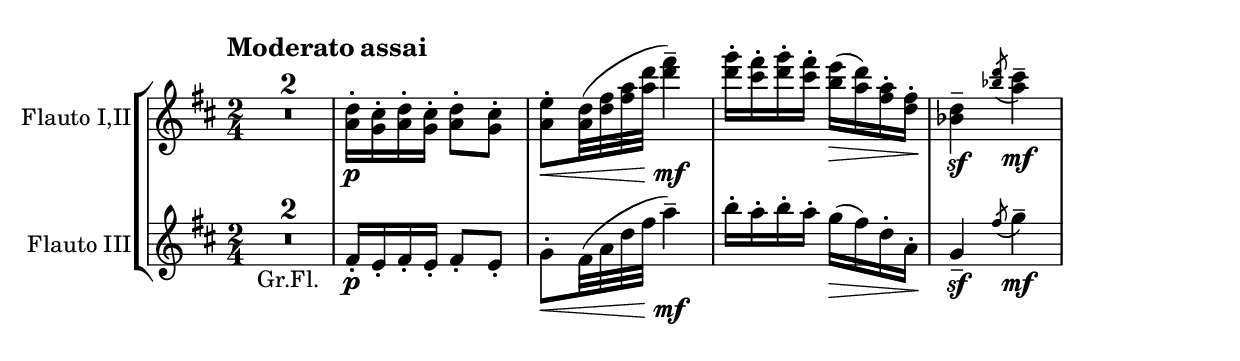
%% DO NOT EDIT this file manually; it is automatically
%% generated from LSR http://lsr.di.unimi.it
%% Make any changes in LSR itself, or in Documentation/snippets/new/ ,
%% and then run scripts/auxiliar/makelsr.py
%%
%% This file is in the public domain.
\version "2.18.0"

\header {
  lsrtags = "headword"

  texidoc = "
Wind headword

"
  doctitle = "Wind headword"
} % begin verbatim

% NR 2.whatever  Wind
% Tchaikovsky
% Nutcracker Suite, VII Dance of the Merlitons
\score {
  \new StaffGroup <<
    \new Staff \relative c'' {
      \set Staff.instrumentName = "Flauto I,II"
      \once \override Score.RehearsalMark.self-alignment-X = #-1
      \once \override Score.RehearsalMark.break-align-symbols = #'(time-signature)
      \once \override Score.TimeSignature.break-align-anchor-alignment = #LEFT
      \once \override Score.RehearsalMark.padding = #4
      \mark \markup \large \bold {Moderato assai}
      \key d \major
      \time 2/4
      \compressFullBarRests
      R2*2
      <d a>16-.\p <cis g>-. <d a>-. <cis g>-. <d a>8-. <cis g>-.
      <e a,>-.\< <d a>32( <fis d> <a fis> <d a> <fis d>4--)\mf
      <g d>16-. <fis cis>-. <g d>-. <fis cis>-.
        <e b>(\> <d a>) <a fis>-. <fis d>-.\!
      <d bes>4--\sf \acciaccatura {<d' bes>8} <cis a>4--\mf
    }
    \new Staff \relative c' {
      \set Staff.instrumentName = "Flauto III"
      \key d \major
      \time 2/4
      \compressFullBarRests
      R2*2_\markup{Gr.Fl.}
      fis16-.\p e-. fis-. e-. fis8-. e-.
      g8-.\< fis32( a d fis a4--)\mf
      b16-. a-. b-. a-. g(\> fis) d-. a-.\!
      g4--\sf \acciaccatura fis'8 g4--\mf
    }
  >>
}
